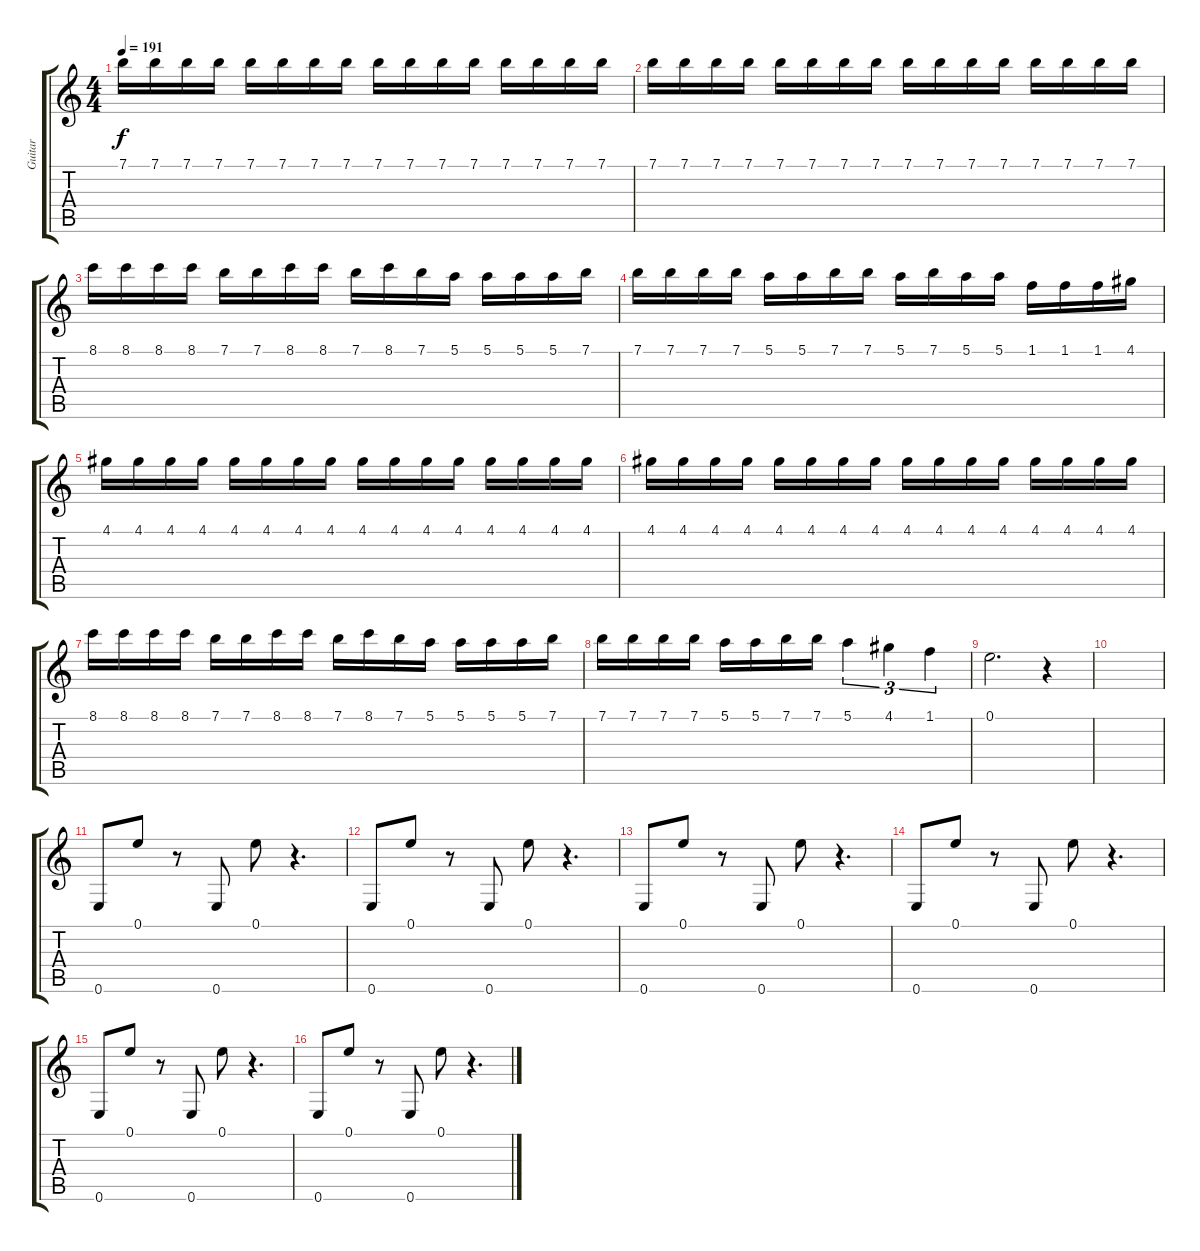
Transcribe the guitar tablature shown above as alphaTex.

\track ("Guitar" "Guitar") {instrument overdrivenguitar}
\staff {score tabs}
\tuning (E4 B3 G3 D3 A2 E2) {hide}
\ts (4 4)
\tempo 191
\clef g2
\ks c
7.1.16{dy f} 7.1.16 7.1.16 7.1.16 7.1.16 7.1.16 7.1.16 7.1.16 7.1.16 7.1.16 7.1.16 7.1.16 7.1.16 7.1.16 7.1.16 7.1.16 |
7.1.16 7.1.16 7.1.16 7.1.16 7.1.16 7.1.16 7.1.16 7.1.16 7.1.16 7.1.16 7.1.16 7.1.16 7.1.16 7.1.16 7.1.16 7.1.16 |
8.1.16 8.1.16 8.1.16 8.1.16 7.1.16 7.1.16 8.1.16 8.1.16 7.1.16 8.1.16 7.1.16 5.1.16 5.1.16 5.1.16 5.1.16 7.1.16 |
7.1.16 7.1.16 7.1.16 7.1.16 5.1.16 5.1.16 7.1.16 7.1.16 5.1.16 7.1.16 5.1.16 5.1.16 1.1.16 1.1.16 1.1.16 4.1.16 |
4.1.16 4.1.16 4.1.16 4.1.16 4.1.16 4.1.16 4.1.16 4.1.16 4.1.16 4.1.16 4.1.16 4.1.16 4.1.16 4.1.16 4.1.16 4.1.16 |
4.1.16 4.1.16 4.1.16 4.1.16 4.1.16 4.1.16 4.1.16 4.1.16 4.1.16 4.1.16 4.1.16 4.1.16 4.1.16 4.1.16 4.1.16 4.1.16 |
8.1.16 8.1.16 8.1.16 8.1.16 7.1.16 7.1.16 8.1.16 8.1.16 7.1.16 8.1.16 7.1.16 5.1.16 5.1.16 5.1.16 5.1.16 7.1.16 |
7.1.16 7.1.16 7.1.16 7.1.16 5.1.16 5.1.16 7.1.16 7.1.16 5.1.4{tu (3 2)} 4.1.4{tu (3 2)} 1.1.4{tu (3 2)} |
0.1.2{d} r.4 |
|
0.6.8 0.1.8 r.8 0.6.8 0.1.8 r.4{d} |
0.6.8 0.1.8 r.8 0.6.8 0.1.8 r.4{d} |
0.6.8 0.1.8 r.8 0.6.8 0.1.8 r.4{d} |
0.6.8 0.1.8 r.8 0.6.8 0.1.8 r.4{d} |
0.6.8{volume 0} 0.1.8 r.8 0.6.8 0.1.8 r.4{d} |
0.6.8 0.1.8 r.8 0.6.8 0.1.8 r.4{d}
